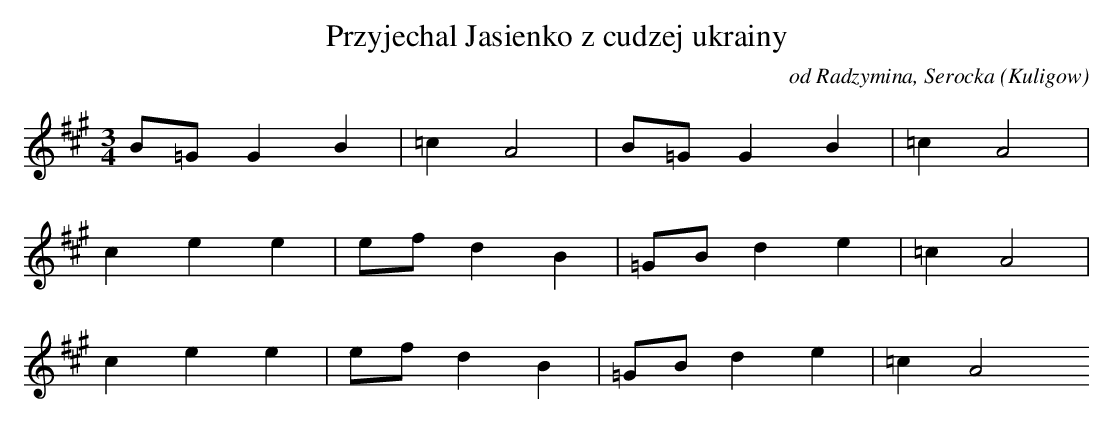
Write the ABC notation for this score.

X:1
T: Przyjechal Jasienko z cudzej ukrainy
O: od Radzymina, Serocka (Kuligow)
M: 3/4
L: 1/8
K: A
B=GG2B2 | =c2A4 | B=GG2B2 | =c2A4 |
c2e2e2 | efd2B2 | =GBd2e2 | =c2A4 |
c2e2e2 | efd2B2 | =GBd2e2 | =c2A4
